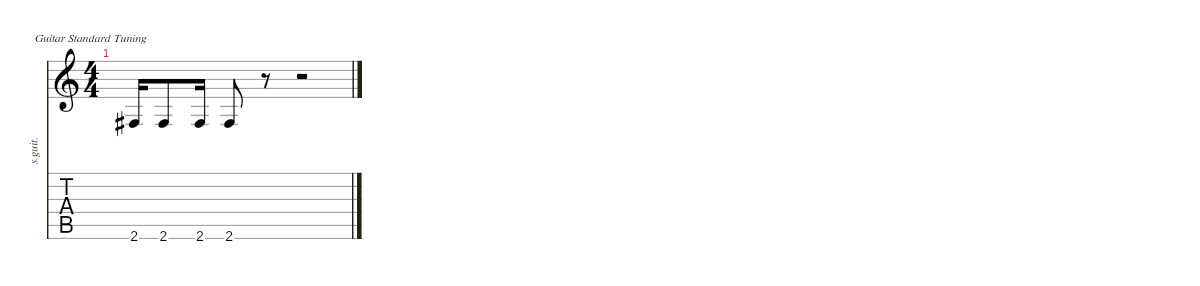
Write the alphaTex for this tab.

\defaultSystemsLayout 4
\hideDynamics
\bracketExtendMode nobrackets
\track ("Jamie Cook" "s.guit.") {instrument overdrivenguitar}
\staff {score tabs}
\tuning (E4 B3 G3 D3 A2 E2)
\ts (4 4)
\tempo (97 hide)
\clef g2
\ks c
2.6{acc #}.16{lyrics (0 "") lyrics (1 "") lyrics (2 "") lyrics (3 "") lyrics (4 "") dy f} 2.6{acc #}.8{lyrics (0 "") lyrics (1 "") lyrics (2 "") lyrics (3 "") lyrics (4 "")} 2.6{acc #}.16{lyrics (0 "") lyrics (1 "") lyrics (2 "") lyrics (3 "") lyrics (4 "")} 2.6{acc #}.8{lyrics (0 "") lyrics (1 "") lyrics (2 "") lyrics (3 "") lyrics (4 "")} r.8 r.2
